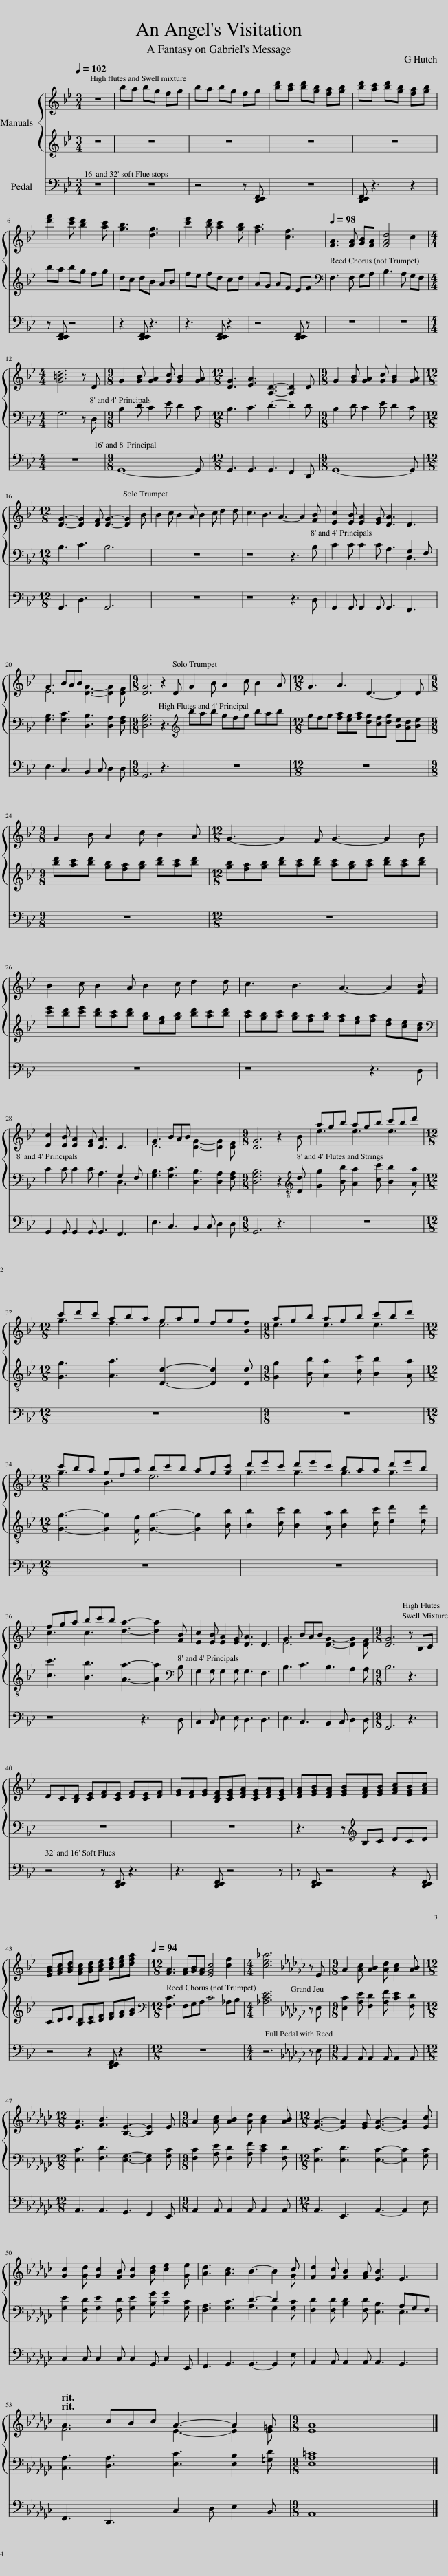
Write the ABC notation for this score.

X:1
%%score { ( 1 4 ) | ( 2 3 ) } 5
L:1/8
Q:1/4=102
M:3/4
I:linebreak $
K:Bb
V:1 treble
V:4 treble
V:2 treble
V:3 treble
V:5 bass
V:1
 z6 | ba bg fg | ba bg fg | [bd'][ac'] [bd'][gb] [fa][gb] | [bd'][ac'] [bd'][gb] [fa][gb] |$ %5
 [d'f']2 [c'e'] [bd']2 [ac'] | [gb]3 [dg]3 | [c'e']2 [bd'] [ac']2 [gb] | [fa]3 [cf]3 |[Q:1/4=98] [FA]3 [FA] [GB][FA] | %10
 [FAd]4 c2 |$[M:4/4] [G=Bd]6 z D |[M:9/8] G2 [GB] [GA]2 [Gc] [GB]2 [GA] |[M:12/8] [DG]3 [EA]3 [A,D]3- [A,D]2 D |[M:9/8] G2 [GB] [GA]2 [Gc] [GB]2 [GA] |$ %15
[M:12/8] [DG]3- [DG]2 [DF] [DG]3- [DG]2 B | B2 c B2 A B2 c d2 d | c3 B3 A3- A2 [FB] | [Ec]2 [EB] [EA]2 [EG] [DA]3 D3 |$ G3 BAB x6 | %20
[M:9/8] [DG]6 z2 D | G2 B A2 c B2 A |[M:12/8] G3 A3 D3- D2 D |$[M:9/8] G2 B A2 c B2 A |[M:12/8] G3- G2 F G3- G2 B |$ %25
 B2 c B2 A B2 c d2 d | c3 B3 A3- A2 [FB] |$ [Ec]2 [EB] [EA]2 [EG] [DA]3 D3 | G3 BAB x6 |[M:9/8] [DG]6 z2 B | %30
 agb agb c'bd' |$[M:12/8] c'd'c' aba gag fg[Bf] |[M:9/8] agb agb c'bd' |$[M:12/8] c'ba B3 bc'b ag[gc'] | d'e'c' d'e'c' baa d'e'b |$ %35
 fga bc'b [da]3- [da]2 [FB] | [Ec]2 [EB] [EA]2 [EG] [DA]3 D3 | G3 BAB x6 |[M:9/8] [DG]6 z B,C |$ DC[B,D] [CE][DF][CE] [DF][CE][DF] | %40
 [EG][DF][EG] [B,DF][CEG][DFA] [CEG][DFA][CEG] | [DFA][EGB][DFA] [EGB][DFA][EGB] [FAc][EGB][FAc] |$ [EGB][FAc][GBd] [FAc][GBd][Ace] [Bdf][ceg][dfa] |[M:12/8][Q:1/4=94] [FA]3 [FA][GB][FA] [EGc]4 [cf]2 |[M:4/4] [ce_a]6 z E | %45
[M:9/8] _A2 [A_c] [AB]2 [A_d] [Ac]2 [AB] |$[M:12/8] [E_A]3 [FB]3 [B,E]3- [B,E]2 E |[M:9/8] _A2 [A_c] [AB]2 [A_d] [Ac]2 [AB] |[M:12/8] [E_A]3- [EA]2 [E_G] [EA]3- [EA]2 [E_c] |$ [_G_c]2 [G_d] [Gc]2 [FB] [Gc]2 [Bd] [ce]2 [Ge] | %50
 [_A_d]3 [A_c]3 B3- B2 c | [F_d]2 [F_c] [FB]2 [F_A] [EB]3 E3 |$[Q:1/4=90] _A3 _cBc A3- A2[Q:1/4=86] =G |[M:9/8] [E_A]8 x |] %54
V:2
 z6 | z6 | z6 | z6 | z6 |$ %5
 ba bg fg | dc dB AB | fe fd cd | AG AF EF |[K:bass] F,3 F, G,A, | %10
 B,3 A, G,F, |$[M:4/4] G,6 z D, |[M:9/8] B,2 D C2 E D2 C |[M:12/8] B,3 C3 D3- D2 D |[M:9/8] B,2 D C2 E D2 C |$ %15
[M:12/8] B,3 C3 B,6 | z12 | z8 z3 B, | C2 C C2 C A,3 G,2 F, |$ [G,B,]3 [G,C]3 [D,B,]3 [D,A,]2 [F,A,] | %20
[M:9/8] [D,G,B,]6 z3 |[K:treble] bab gfg bab |[M:12/8] gfg [fa][eg][fa] [dg][cf][dg] [Be][Ad][Be] |$[M:9/8] [bd'][ac'][bd'] [gb][fa][gb] [bd'][ac'][bd'] |[M:12/8] [gb][fa][gb] [bd'][ac'][bd'] [ac'][gb][ac'] [bd'][ac'][bd'] |$ %25
 [c'e'][bd'][c'e'] [bd'][ac'][bd'] [gb][eg][gb] [bd'][ac'][bd'] | [ac'][gb][ac'] [gb][fa][gb] [fa][eg][fa] [df][ce][Bd] |$[K:bass] C2 C C2 C A,3 G,2 F, | [G,B,]3 [G,C]3 [D,B,]3 [D,A,]2 [F,A,] |[M:9/8] [D,G,B,]6 z2[K:treble-8] [Dd] | %30
 [Gg]2 [Bb] [Aa]2 [cc'] [Bb]2 [Aa] |$[M:12/8] [Gg]3 [Aa]3 [Dd]3- [Dd]2 [Dd] |[M:9/8] [Gg]2 [Bb] [Aa]2 [cc'] [Bb]2 [Aa] |$[M:12/8] [Gg]3- [Gg]2 [Ff] [Gg]3- [Gg]2 [Bb] | [Bb]2 [cc'] [Bb]2 [Aa] [Bb]2 [cc'] [dd']2 [dd'] |$ %35
 [cc']3 [Bb]3 [Aa]3- [Aa]2[K:bass] B, | G,2 G, G,2 G, G,3 F,3 | B,3 C3 B,3 A,2 A, |[M:9/8] B,6 z3 |$ z9 | %40
 z9 | z3 z[K:treble] B,C DCD |$ CDE [B,D][CE][DF] [EG][FA][GB] |[M:12/8][K:bass] [F,C]3 F,G,A, C4 _A,B, |[M:4/4] [_A,CE]6 z E, | %45
[M:9/8] [E,_C]2 [_A,E] [F,_D]2 [A,F] [CE]2 [F,D] |$[M:12/8] [E,_C]3 [F,_D]3 [E,_G,]3- [E,G,]2 [G,C] |[M:9/8] [F,_C]2 [_A,E] [F,_D]2 [A,F] [CE]2 [F,D] |[M:12/8] [E,_C]3 [E,_D]3 [E,C]3- [E,C]2 [_G,C] |$ [_G,E]2 [F,_D] [G,E]2 [F,D] [G,E]2 [B,_G] [_CG]2 [G,C] | %50
 [F,_A,]3 [_G,_C]3 _D3- D2 [G,C] | [F,_D]2 [F,D] [B,D]2 [F,D] [E,B,]3 E,3 |$ [_C,_A,]3 [_D,A,]3 [E,_C]3 [E,B,]2 [=G,_D] |[M:9/8] [E,_A,=C]8 x |] %54
V:3
 x6 | x6 | x6 | x6 | x6 |$ %5
 x6 | x6 | x6 | x6 |[K:bass] x6 | %10
 x6 |$[M:4/4] x8 |[M:9/8] x9 |[M:12/8] x12 |[M:9/8] x9 |$ %15
[M:12/8] x12 | x12 | x12 | x9 D,3 |$ x12 | %20
[M:9/8] x9 |[K:treble] x9 |[M:12/8] x12 |$[M:9/8] x9 |[M:12/8] x12 |$ %25
 x12 | x12 |$[K:bass] x9 D,3 | x12 |[M:9/8] x8[K:treble-8] x | %30
 x9 |$[M:12/8] x12 |[M:9/8] x9 |$[M:12/8] x12 | x12 |$ %35
 x11[K:bass] x | x12 | x12 |[M:9/8] x9 |$ x9 | %40
 x9 | x4[K:treble] x5 |$ x9 |[M:12/8][K:bass] x12 |[M:4/4] x8 | %45
[M:9/8] x9 |$[M:12/8] x12 |[M:9/8] x9 |[M:12/8] x12 |$ x12 | %50
 x6 _A,3 _G,2 x | x9 _A,_G,F, |$ x12 |[M:9/8] x9 |] %54
V:4
 x6 | x6 | x6 | x6 | x6 |$ %5
 x6 | x6 | x6 | x6 | x6 | %10
 x6 |$[M:4/4] x8 |[M:9/8] x9 |[M:12/8] x12 |[M:9/8] x9 |$ %15
[M:12/8] x12 | x12 | x12 | x12 |$ E6 [DG]3- [DG]2 [DF] | %20
[M:9/8] x9 | x9 |[M:12/8] x12 |$[M:9/8] x9 |[M:12/8] x12 |$ %25
 x12 | x12 |$ x12 | E6 [DG]3- [DG]2 [DF] |[M:9/8] x9 | %30
 e3 e3 e3 |$[M:12/8] g3 f3 e6 |[M:9/8] e3 e3 e3 |$[M:12/8] g3 gfa e6 | g3 g3 g3 g3 |$ %35
 c3 c3 x6 | x12 | E6 [DG]3- [DG]2 [DF] |[M:9/8] x9 |$ x9 | %40
 x9 | x9 |$ x9 |[M:12/8] x12 |[M:4/4] x8 | %45
[M:9/8] x9 |$[M:12/8] x12 |[M:9/8] x9 |[M:12/8] x12 |$ x12 | %50
 x11 _G | x12 |$ F6 E3- E2 E |[M:9/8] x9 |] %54
V:5
 z6 | z6 | z4 z [D,,E,,F,,] | z6 | [D,,E,,F,,] z3 z2 |$ %5
 z [D,,E,,F,,] z4 | z2 [D,,E,,F,,] z3 | z3 [D,,E,,F,,] z2 | z4 [D,,E,,F,,] z | z6 | %10
 z6 |$[M:4/4] z8 |[M:9/8] G,,8- G,, |[M:12/8] G,,3 G,,3 G,,3 F,,2 D,, |[M:9/8] G,,8- G,, |$ %15
[M:12/8] G,,3 D,3 G,,6 | z12 | z8 z3 D, | G,,2 G,, G,,2 G,, G,,3 F,,3 |$ E,3 C,3 B,,2 C, D,2 D, | %20
[M:9/8] G,,6 z3 | z9 |[M:12/8] z12 |$[M:9/8] z9 |[M:12/8] z12 |$ %25
 z12 | z8 z3 D, |$ G,,2 G,, G,,2 G,, G,,3 F,,3 | E,3 C,3 B,,2 C, D,2 D, |[M:9/8] G,,6 z3 | %30
 z9 |$[M:12/8] z12 |[M:9/8] z9 |$[M:12/8] z12 | z12 |$ %35
 z8 z3 D, | C,2 C, E,2 E, D,3 D,3 | E,3 C,3 B,,2 C, D,2 D, |[M:9/8] G,,6 z3 |$ z4 z [D,,E,,F,,] z3 | %40
 z3 [D,,E,,F,,] z4 z | z [D,,E,,F,,] z4 z2 [D,,E,,F,,] |$ z4 z2 [D,,E,,F,,] z2 |[M:12/8] z12 |[M:4/4] z6 z E, | %45
[M:9/8] _A,,2 A,, A,,2 A,, A,,2 A,, |$[M:12/8] _A,,3 A,,3 _G,,3 F,,2 E,, |[M:9/8] _A,,2 A,, A,,2 A,, A,,2 A,, |[M:12/8] _A,,3 E,,3 A,,3- A,,2 E, |$ _C,2 C, C,2 C, C,2 _G,, C,2 E,, | %50
 F,,3 _G,,3 G,,3- G,,2 E, | _A,,2 A,, A,,2 A,, A,,3 _G,,3 |$ F,,3 _D,,3 _C,2 _D, E,2 B,, |[M:9/8] _A,,8 x |] %54
